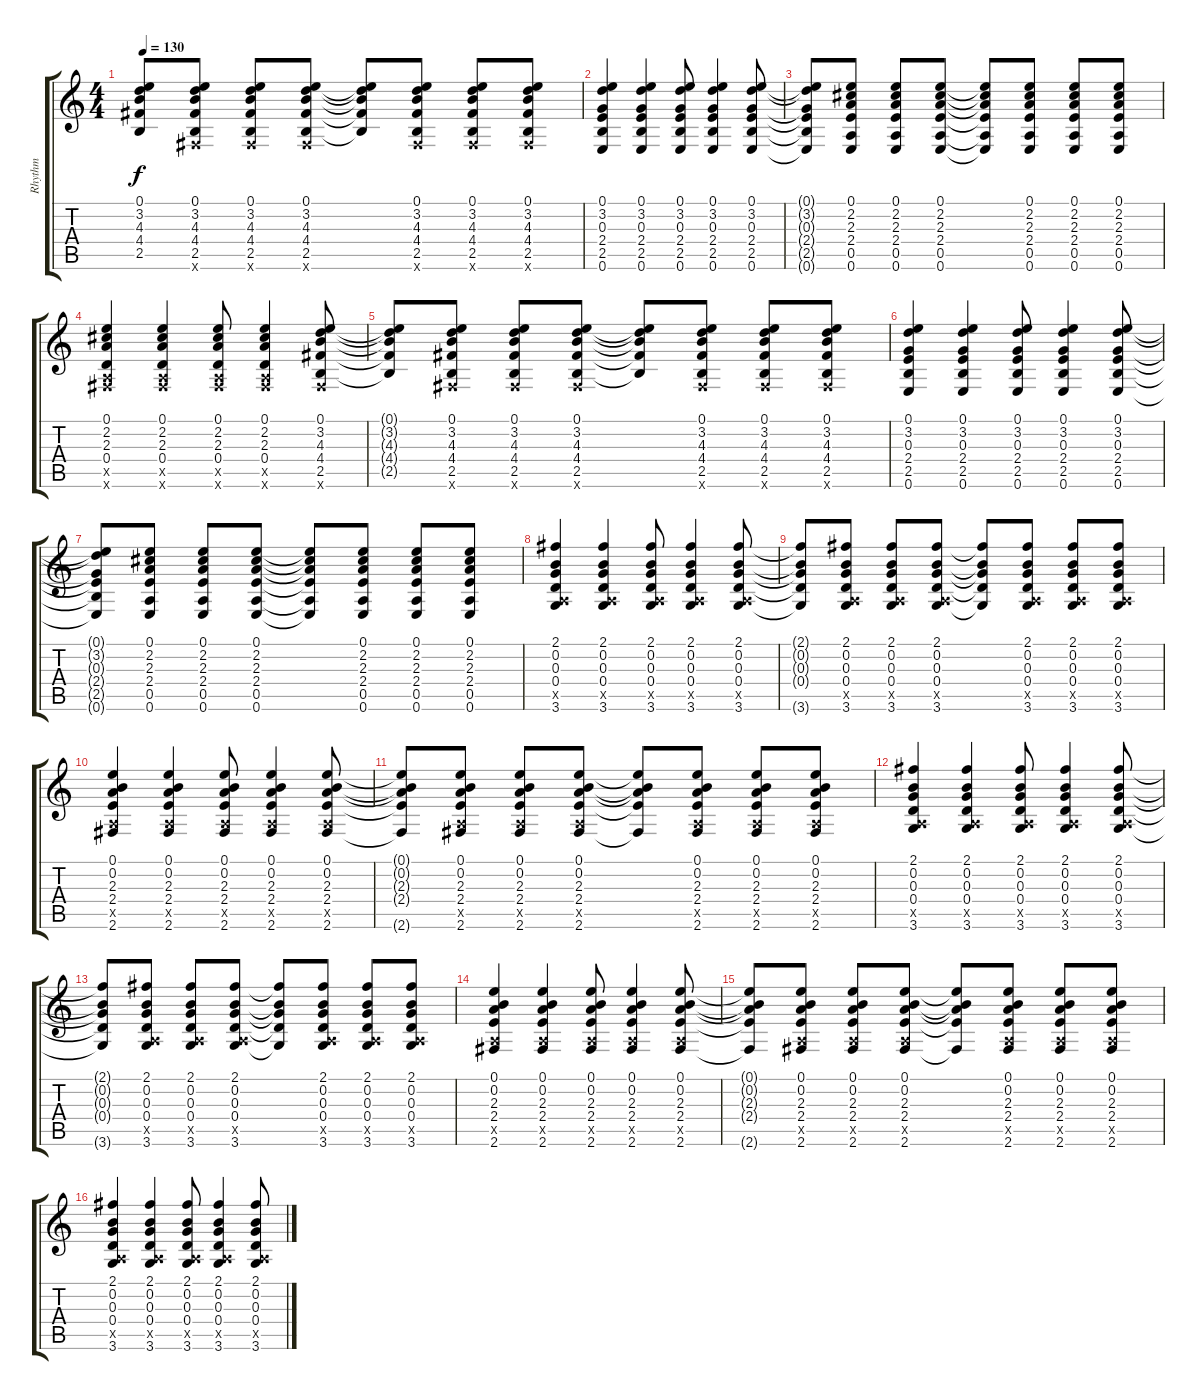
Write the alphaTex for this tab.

\track ("Rhythm" "Rhythm") {instrument acousticguitarsteel}
\staff {score tabs}
\tuning (E4 B3 G3 D3 A2 E2) {hide}
\ts (4 4)
\tempo 130
\clef g2
\ks c
(0.1{t} 3.2{t} 4.3{t} 4.4{t} 2.5{t}).8{dy f} (0.1 3.2 4.3 4.4 2.5 2.6{x}).8 (0.1 3.2 4.3 4.4 2.5 2.6{x}).8 (0.1 3.2 4.3 4.4 2.5 2.6{x}).8 (0.1{t} 3.2{t} 4.3{t} 4.4{t} 2.5{t}).8 (0.1 3.2 4.3 4.4 2.5 2.6{x}).8 (0.1 3.2 4.3 4.4 2.5 2.6{x}).8 (0.1 3.2 4.3 4.4 2.5 2.6{x}).8 |
(0.1 3.2 0.3 2.4 2.5 0.6).4 (0.1 3.2 0.3 2.4 2.5 0.6).4 (0.1 3.2 0.3 2.4 2.5 0.6).8 (0.1 3.2 0.3 2.4 2.5 0.6).4 (0.1 3.2 0.3 2.4 2.5 0.6).8 |
(0.1{t} 3.2{t} 0.3{t} 2.4{t} 2.5{t} 0.6{t}).8 (0.1 2.2 2.3 2.4 0.5 0.6).8 (0.1 2.2 2.3 2.4 0.5 0.6).8 (0.1 2.2 2.3 2.4 0.5 0.6).8 (0.1{t} 2.2{t} 2.3{t} 2.4{t} 0.5{t} 0.6{t}).8 (0.1 2.2 2.3 2.4 0.5 0.6).8 (0.1 2.2 2.3 2.4 0.5 0.6).8 (0.1 2.2 2.3 2.4 0.5 0.6).8 |
(0.1 2.2 2.3 0.4 0.5{x} 2.6{x}).4 (0.1 2.2 2.3 0.4 0.5{x} 2.6{x}).4 (0.1 2.2 2.3 0.4 0.5{x} 2.6{x}).8 (0.1 2.2 2.3 0.4 0.5{x} 2.6{x}).4 (0.1 3.2 4.3 4.4 2.5 2.6{x}).8 |
(0.1{t} 3.2{t} 4.3{t} 4.4{t} 2.5{t}).8 (0.1 3.2 4.3 4.4 2.5 2.6{x}).8 (0.1 3.2 4.3 4.4 2.5 2.6{x}).8 (0.1 3.2 4.3 4.4 2.5 2.6{x}).8 (0.1{t} 3.2{t} 4.3{t} 4.4{t} 2.5{t}).8 (0.1 3.2 4.3 4.4 2.5 2.6{x}).8 (0.1 3.2 4.3 4.4 2.5 2.6{x}).8 (0.1 3.2 4.3 4.4 2.5 2.6{x}).8 |
(0.1 3.2 0.3 2.4 2.5 0.6).4 (0.1 3.2 0.3 2.4 2.5 0.6).4 (0.1 3.2 0.3 2.4 2.5 0.6).8 (0.1 3.2 0.3 2.4 2.5 0.6).4 (0.1 3.2 0.3 2.4 2.5 0.6).8 |
(0.1{t} 3.2{t} 0.3{t} 2.4{t} 2.5{t} 0.6{t}).8 (0.1 2.2 2.3 2.4 0.5 0.6).8 (0.1 2.2 2.3 2.4 0.5 0.6).8 (0.1 2.2 2.3 2.4 0.5 0.6).8 (0.1{t} 2.2{t} 2.3{t} 2.4{t} 0.5{t} 0.6{t}).8 (0.1 2.2 2.3 2.4 0.5 0.6).8 (0.1 2.2 2.3 2.4 0.5 0.6).8 (0.1 2.2 2.3 2.4 0.5 0.6).8 |
(2.1 0.2 0.3 0.4 0.5{x} 3.6).4 (2.1 0.2 0.3 0.4 0.5{x} 3.6).4 (2.1 0.2 0.3 0.4 0.5{x} 3.6).8 (2.1 0.2 0.3 0.4 0.5{x} 3.6).4 (2.1 0.2 0.3 0.4 0.5{x} 3.6).8 |
(2.1{t} 0.2{t} 0.3{t} 0.4{t} 3.6{t}).8 (2.1 0.2 0.3 0.4 0.5{x} 3.6).8 (2.1 0.2 0.3 0.4 0.5{x} 3.6).8 (2.1 0.2 0.3 0.4 0.5{x} 3.6).8 (2.1{t} 0.2{t} 0.3{t} 0.4{t} 3.6{t}).8 (2.1 0.2 0.3 0.4 0.5{x} 3.6).8 (2.1 0.2 0.3 0.4 0.5{x} 3.6).8 (2.1 0.2 0.3 0.4 0.5{x} 3.6).8 |
(0.1 0.2 2.3 2.4 0.5{x} 2.6).4 (0.1 0.2 2.3 2.4 0.5{x} 2.6).4 (0.1 0.2 2.3 2.4 0.5{x} 2.6).8 (0.1 0.2 2.3 2.4 0.5{x} 2.6).4 (0.1 0.2 2.3 2.4 0.5{x} 2.6).8 |
(0.1{t} 0.2{t} 2.3{t} 2.4{t} 2.6{t}).8 (0.1 0.2 2.3 2.4 0.5{x} 2.6).8 (0.1 0.2 2.3 2.4 0.5{x} 2.6).8 (0.1 0.2 2.3 2.4 0.5{x} 2.6).8 (0.1{t} 0.2{t} 2.3{t} 2.4{t} 2.6{t}).8 (0.1 0.2 2.3 2.4 0.5{x} 2.6).8 (0.1 0.2 2.3 2.4 0.5{x} 2.6).8 (0.1 0.2 2.3 2.4 0.5{x} 2.6).8 |
(2.1 0.2 0.3 0.4 0.5{x} 3.6).4 (2.1 0.2 0.3 0.4 0.5{x} 3.6).4 (2.1 0.2 0.3 0.4 0.5{x} 3.6).8 (2.1 0.2 0.3 0.4 0.5{x} 3.6).4 (2.1 0.2 0.3 0.4 0.5{x} 3.6).8 |
(2.1{t} 0.2{t} 0.3{t} 0.4{t} 3.6{t}).8 (2.1 0.2 0.3 0.4 0.5{x} 3.6).8 (2.1 0.2 0.3 0.4 0.5{x} 3.6).8 (2.1 0.2 0.3 0.4 0.5{x} 3.6).8 (2.1{t} 0.2{t} 0.3{t} 0.4{t} 3.6{t}).8 (2.1 0.2 0.3 0.4 0.5{x} 3.6).8 (2.1 0.2 0.3 0.4 0.5{x} 3.6).8 (2.1 0.2 0.3 0.4 0.5{x} 3.6).8 |
(0.1 0.2 2.3 2.4 0.5{x} 2.6).4 (0.1 0.2 2.3 2.4 0.5{x} 2.6).4 (0.1 0.2 2.3 2.4 0.5{x} 2.6).8 (0.1 0.2 2.3 2.4 0.5{x} 2.6).4 (0.1 0.2 2.3 2.4 0.5{x} 2.6).8 |
(0.1{t} 0.2{t} 2.3{t} 2.4{t} 2.6{t}).8 (0.1 0.2 2.3 2.4 0.5{x} 2.6).8 (0.1 0.2 2.3 2.4 0.5{x} 2.6).8 (0.1 0.2 2.3 2.4 0.5{x} 2.6).8 (0.1{t} 0.2{t} 2.3{t} 2.4{t} 2.6{t}).8 (0.1 0.2 2.3 2.4 0.5{x} 2.6).8 (0.1 0.2 2.3 2.4 0.5{x} 2.6).8 (0.1 0.2 2.3 2.4 0.5{x} 2.6).8 |
(2.1 0.2 0.3 0.4 0.5{x} 3.6).4 (2.1 0.2 0.3 0.4 0.5{x} 3.6).4 (2.1 0.2 0.3 0.4 0.5{x} 3.6).8 (2.1 0.2 0.3 0.4 0.5{x} 3.6).4 (2.1 0.2 0.3 0.4 0.5{x} 3.6).8
